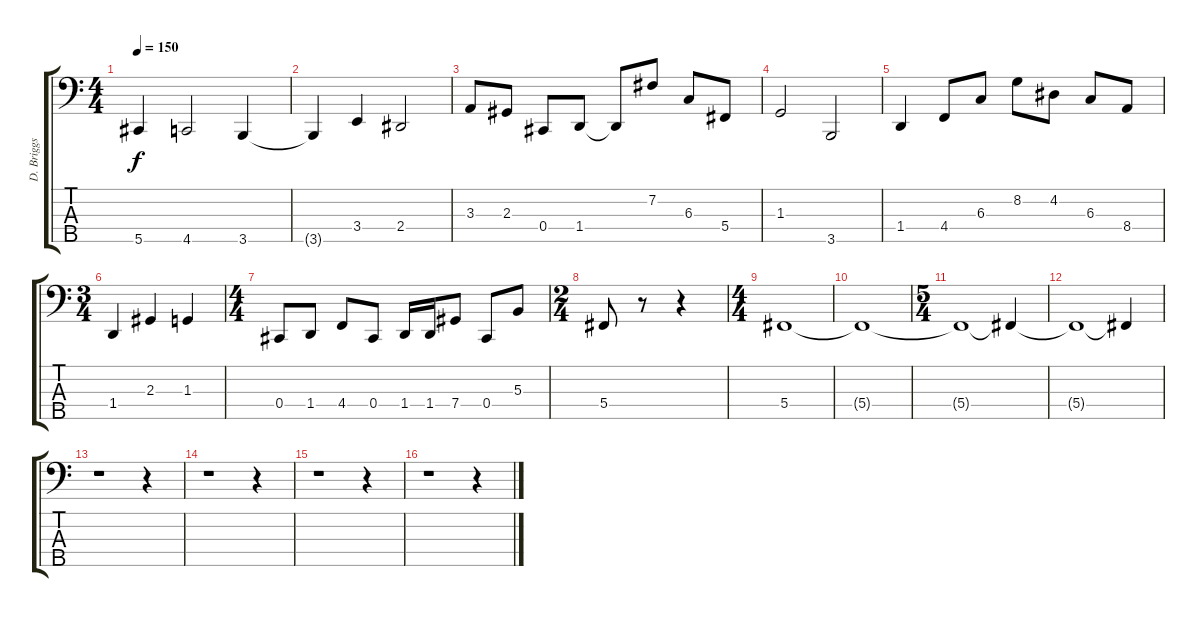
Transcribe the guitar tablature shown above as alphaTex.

\track ("D. Briggs Bass" "D. Briggs ") {instrument electricbassfinger}
\staff {score tabs}
\tuning (E2 B1 Gb1 Db1 Ab0) {hide}
\ts (4 4)
\tempo 150
\clef f4
\ks c
5.5{t}.4{dy f} 4.5.2 3.5.4 |
3.5{t}.4 3.4.4 2.4.2 |
3.3.8 2.3.8 0.4.8 1.4.8 1.4{t}.8 7.2.8 6.3.8 5.4.8 |
1.3.2 3.5.2 |
1.4.4 4.4.8 6.3.8 8.2.8 4.2.8 6.3.8 8.4.8 |
\ts (3 4)
1.4.4 2.3.4 1.3.4 |
\ts (4 4)
0.4.8 1.4.8 4.4.8 0.4.8 1.4.16 1.4.16 7.4.8 0.4.8 5.3.8 |
\ts (2 4)
5.4.8 r.8 r.4 |
\ts (4 4)
5.4.1 |
5.4{t}.1 |
\ts (5 4)
5.4{t}.1{volume 0} 5.4{t}.4 |
5.4{t}.1 5.4{t}.4 |
r.1 r.4 |
r.1 r.4 |
r.1 r.4 |
r.1 r.4
